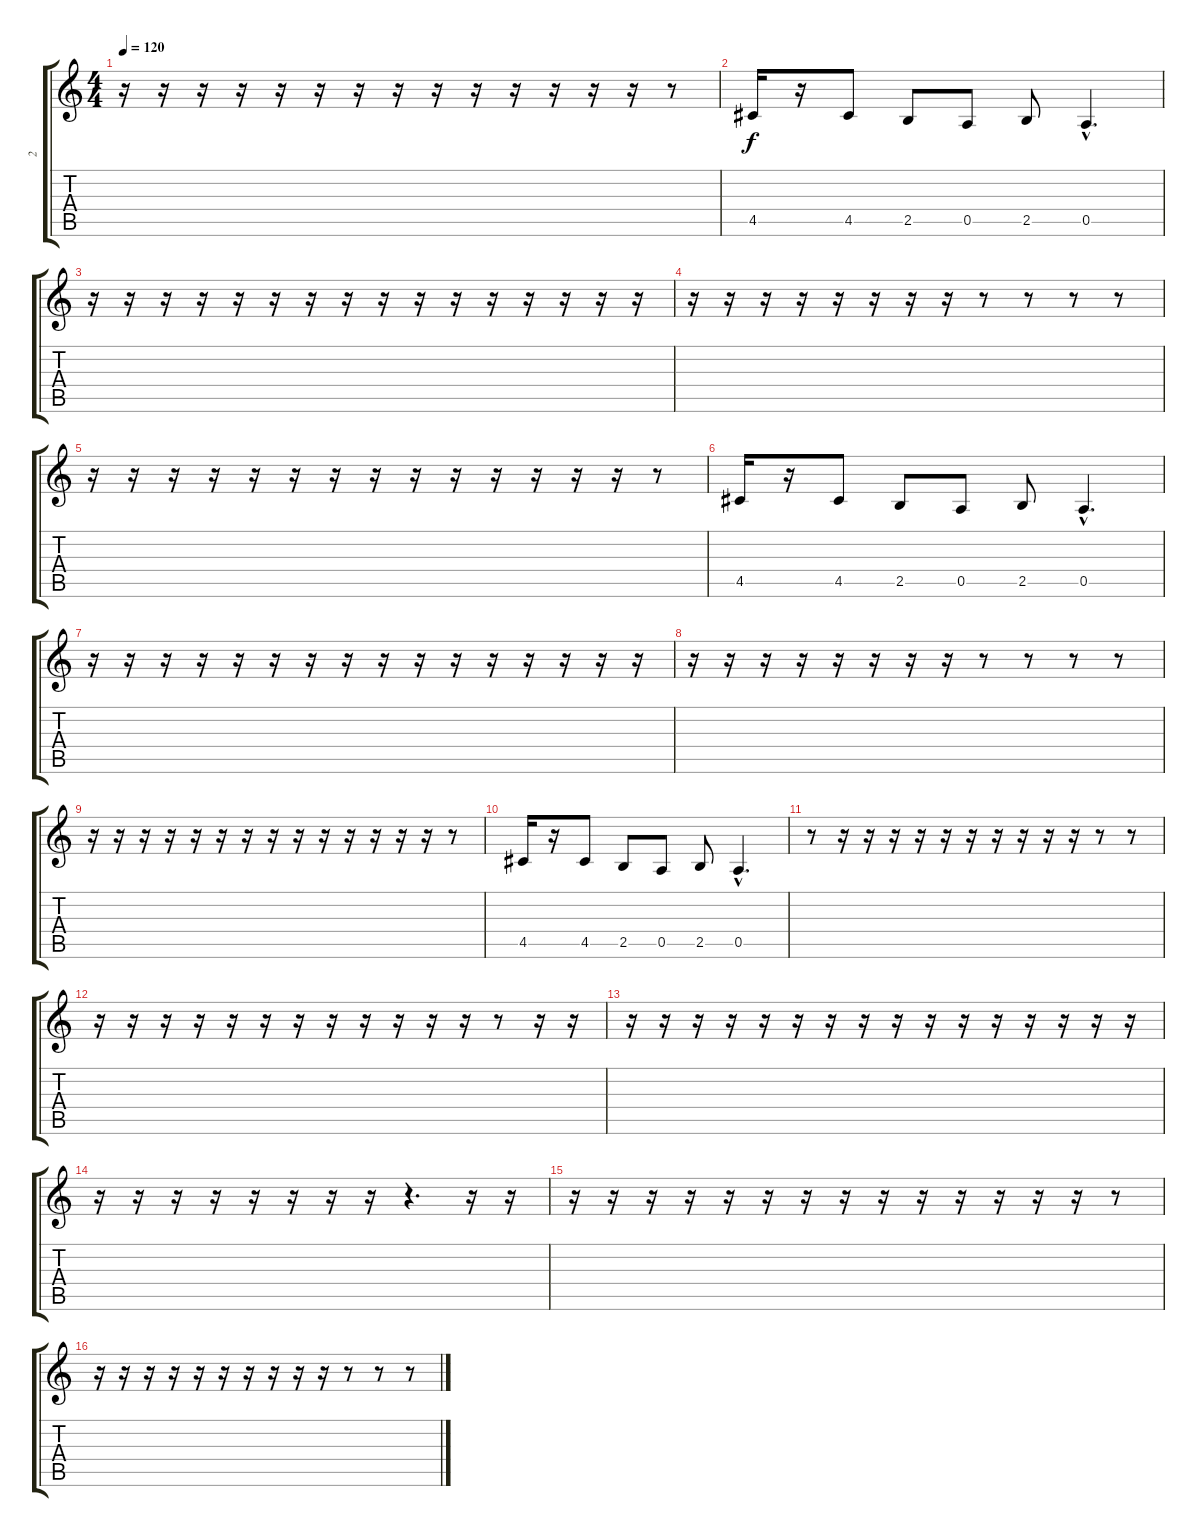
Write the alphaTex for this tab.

\track ("2" "2") {instrument electricbassfinger}
\staff {score tabs}
\tuning (E4 B3 G3 D3 A2 E2) {hide}
\ts (4 4)
\tempo 120
\clef g2
\ks c
r.16{dy f} r.16 r.16 r.16 r.16 r.16 r.16 r.16 r.16 r.16 r.16 r.16 r.16 r.16 r.8 |
4.5.16 r.16 4.5.8 2.5.8 0.5.8 2.5.8 0.5{hac}.4{d} |
r.16 r.16 r.16 r.16 r.16 r.16 r.16 r.16 r.16 r.16 r.16 r.16 r.16 r.16 r.16 r.16 |
r.16 r.16 r.16 r.16 r.16 r.16 r.16 r.16 r.8 r.8 r.8 r.8 |
r.16 r.16 r.16 r.16 r.16 r.16 r.16 r.16 r.16 r.16 r.16 r.16 r.16 r.16 r.8 |
4.5.16 r.16 4.5.8 2.5.8 0.5.8 2.5.8 0.5{hac}.4{d} |
r.16 r.16 r.16 r.16 r.16 r.16 r.16 r.16 r.16 r.16 r.16 r.16 r.16 r.16 r.16 r.16 |
r.16 r.16 r.16 r.16 r.16 r.16 r.16 r.16 r.8 r.8 r.8 r.8 |
r.16 r.16 r.16 r.16 r.16 r.16 r.16 r.16 r.16 r.16 r.16 r.16 r.16 r.16 r.8 |
4.5.16 r.16 4.5.8 2.5.8 0.5.8 2.5.8 0.5{hac}.4{d} |
r.8 r.16 r.16 r.16 r.16 r.16 r.16 r.16 r.16 r.16 r.16 r.8 r.8 |
r.16 r.16 r.16 r.16 r.16 r.16 r.16 r.16 r.16 r.16 r.16 r.16 r.8 r.16 r.16 |
r.16 r.16 r.16 r.16 r.16 r.16 r.16 r.16 r.16 r.16 r.16 r.16 r.16 r.16 r.16 r.16 |
r.16 r.16 r.16 r.16 r.16 r.16 r.16 r.16 r.4{d} r.16 r.16 |
r.16 r.16 r.16 r.16 r.16 r.16 r.16 r.16 r.16 r.16 r.16 r.16 r.16 r.16 r.8 |
r.16 r.16 r.16 r.16 r.16 r.16 r.16 r.16 r.16 r.16 r.8 r.8 r.8
